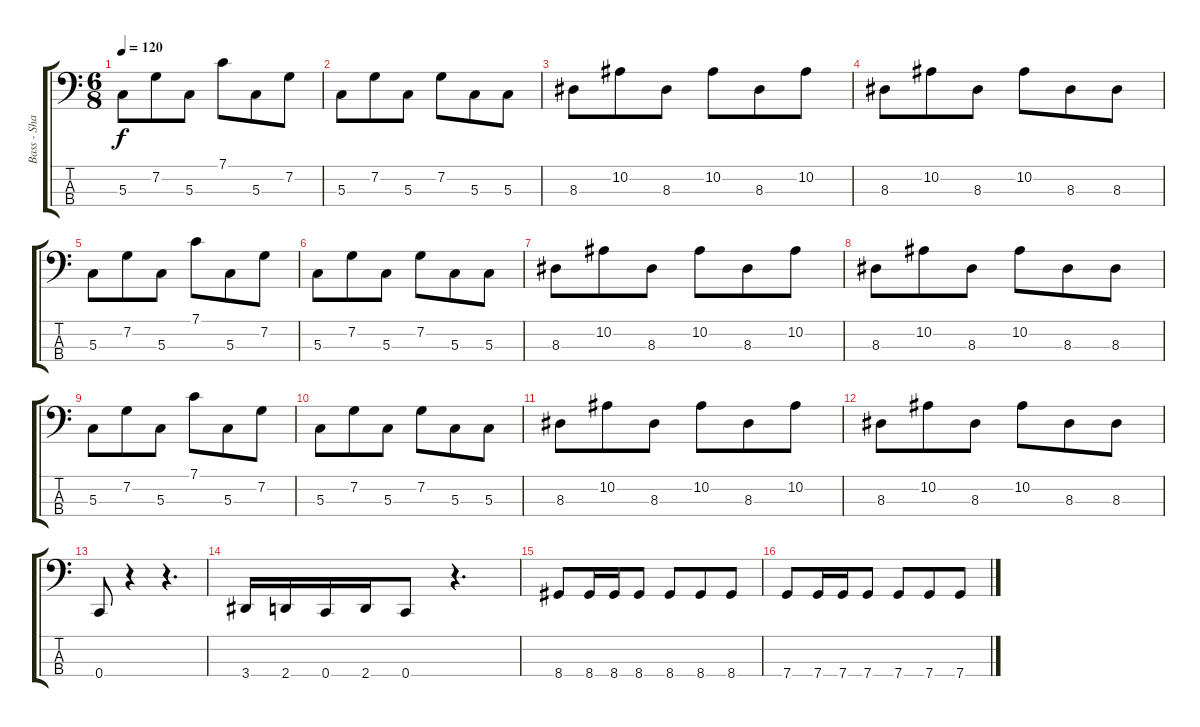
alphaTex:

\track ("Bass - Shavo" "Bass - Sha") {instrument electricbassfinger}
\staff {score tabs}
\tuning (F2 C2 G1 C1) {hide}
\ts (6 8)
\tempo 120
\clef f4
\ks c
5.3.8{dy f} 7.2.8 5.3.8 7.1.8 5.3.8 7.2.8 |
5.3.8 7.2.8 5.3.8 7.2.8 5.3.8 5.3.8 |
8.3.8 10.2.8 8.3.8 10.2.8 8.3.8 10.2.8 |
8.3.8 10.2.8 8.3.8 10.2.8 8.3.8 8.3.8 |
5.3.8 7.2.8 5.3.8 7.1.8 5.3.8 7.2.8 |
5.3.8 7.2.8 5.3.8 7.2.8 5.3.8 5.3.8 |
8.3.8 10.2.8 8.3.8 10.2.8 8.3.8 10.2.8 |
8.3.8 10.2.8 8.3.8 10.2.8 8.3.8 8.3.8 |
5.3.8 7.2.8 5.3.8 7.1.8 5.3.8 7.2.8 |
5.3.8 7.2.8 5.3.8 7.2.8 5.3.8 5.3.8 |
8.3.8 10.2.8 8.3.8 10.2.8 8.3.8 10.2.8 |
8.3.8 10.2.8 8.3.8 10.2.8 8.3.8 8.3.8 |
0.4.8 r.4 r.4{d} |
3.4.16 2.4.16 0.4.16 2.4.16 0.4.8 r.4{d} |
8.4.8 8.4.16 8.4.16 8.4.8 8.4.8 8.4.8 8.4.8 |
7.4.8 7.4.16 7.4.16 7.4.8 7.4.8 7.4.8 7.4.8
